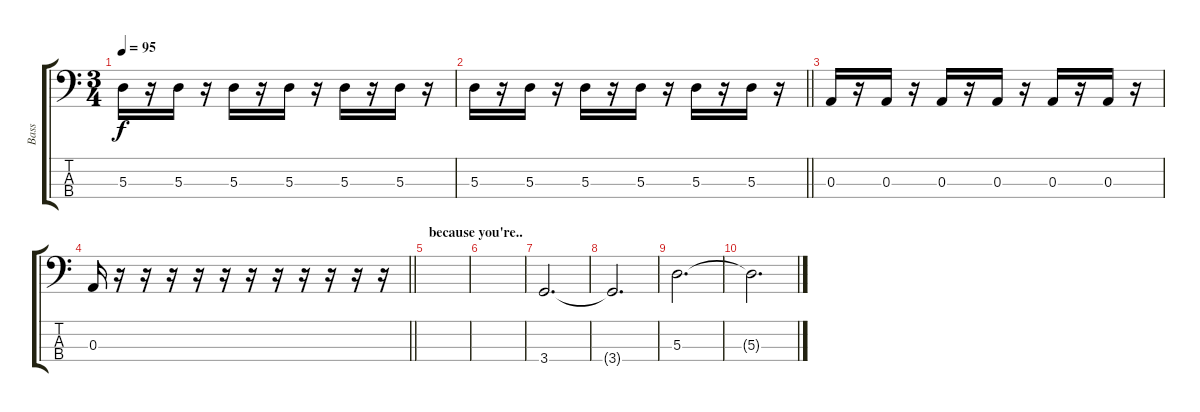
\track ("Bass" "Bass") {instrument electricbassfinger}
\staff {score tabs}
\tuning (G2 D2 A1 E1) {hide}
\ts (3 4)
\tempo 95
\clef f4
\ks c
5.3.16{dy f} r.16 5.3.16 r.16 5.3.16 r.16 5.3.16 r.16 5.3.16 r.16 5.3.16 r.16 |
\barLineRight lightlight
5.3.16 r.16 5.3.16 r.16 5.3.16 r.16 5.3.16 r.16 5.3.16 r.16 5.3.16 r.16 |
0.3.16 r.16 0.3.16 r.16 0.3.16 r.16 0.3.16 r.16 0.3.16 r.16 0.3.16 r.16 |
\barLineRight lightlight
0.3.16 r.16 r.16 r.16 r.16 r.16 r.16 r.16 r.16 r.16 r.16 r.16 |
\section ("" "because you're..")
|
|
3.4.2{d} |
3.4{t}.2{d} |
5.3.2{d} |
5.3{t}.2{d}
